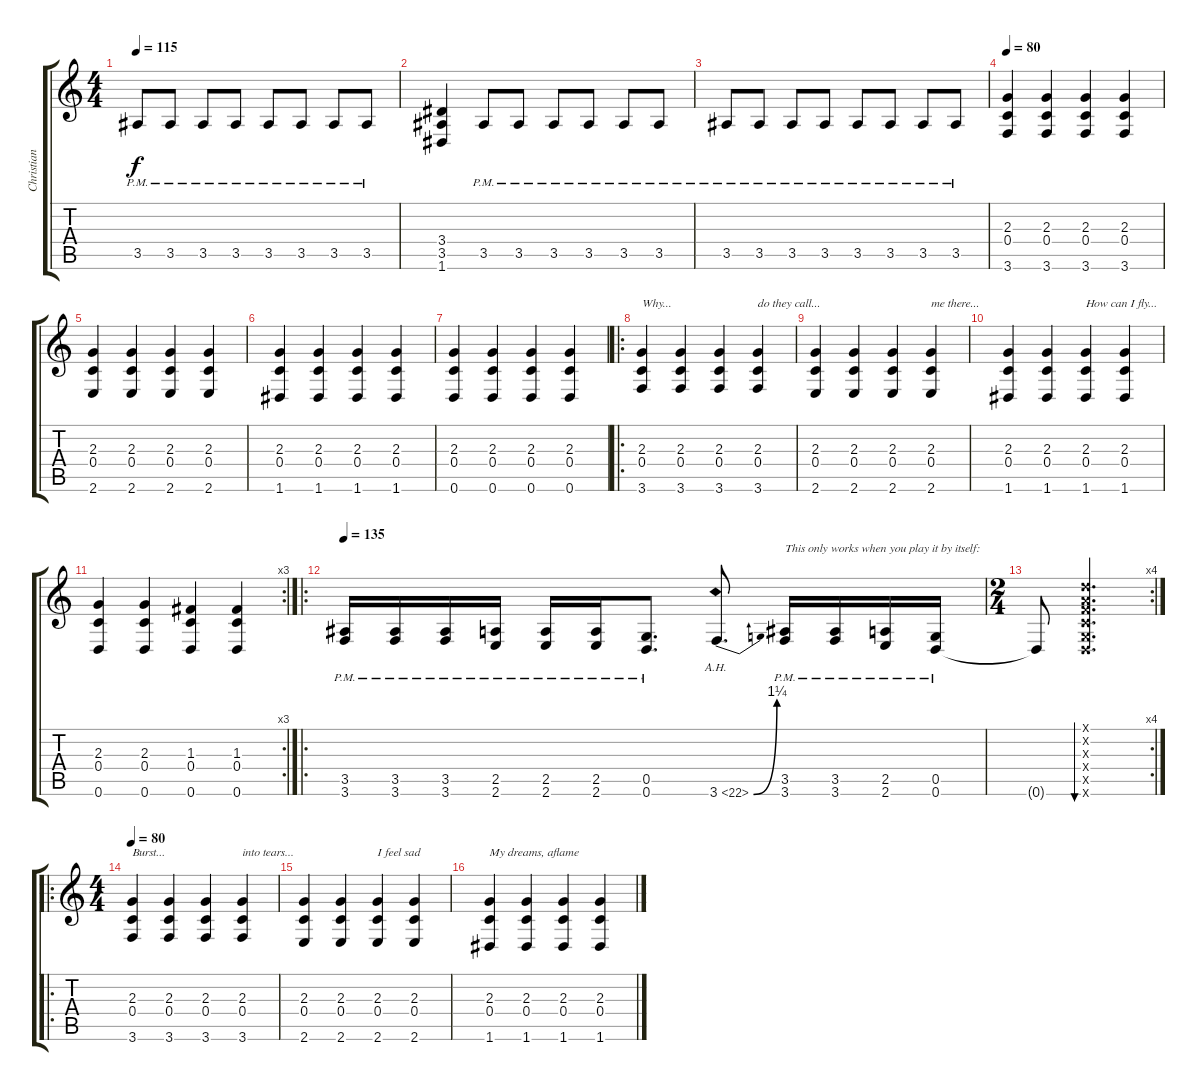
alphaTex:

\track ("Christian Andreu" "Christian ") {instrument distortionguitar}
\staff {score tabs}
\tuning (D4 A3 F3 C3 G2 D2) {hide}
\ts (4 4)
\tempo 115
\clef g2
\ks c
3.5{pm}.8{dy f} 3.5{pm}.8 3.5{pm}.8 3.5{pm}.8 3.5{pm}.8 3.5{pm}.8 3.5{pm}.8 3.5{pm}.8 |
(3.4 3.5 1.6).4 3.5{pm}.8 3.5{pm}.8 3.5{pm}.8 3.5{pm}.8 3.5{pm}.8 3.5{pm}.8 |
3.5{pm}.8 3.5{pm}.8 3.5{pm}.8 3.5{pm}.8 3.5{pm}.8 3.5{pm}.8 3.5{pm}.8 3.5{pm}.8 |
\tempo 80
(2.3 0.4 3.6).4 (2.3 0.4 3.6).4 (2.3 0.4 3.6).4 (2.3 0.4 3.6).4 |
(2.3 0.4 2.6).4 (2.3 0.4 2.6).4 (2.3 0.4 2.6).4 (2.3 0.4 2.6).4 |
(2.3 0.4 1.6).4 (2.3 0.4 1.6).4 (2.3 0.4 1.6).4 (2.3 0.4 1.6).4 |
(2.3 0.4 0.6).4 (2.3 0.4 0.6).4 (2.3 0.4 0.6).4 (2.3 0.4 0.6).4 |
\ro
(2.3 0.4 3.6).4{txt "Why..."} (2.3 0.4 3.6).4 (2.3 0.4 3.6).4 (2.3 0.4 3.6).4{txt "do they call..."} |
(2.3 0.4 2.6).4 (2.3 0.4 2.6).4 (2.3 0.4 2.6).4 (2.3 0.4 2.6).4{txt "me there..."} |
(2.3 0.4 1.6).4 (2.3 0.4 1.6).4 (2.3 0.4 1.6).4{txt "How can I fly..."} (2.3 0.4 1.6).4 |
\rc 3
(2.3 0.4 0.6).4 (2.3 0.4 0.6).4 (1.3 0.4 0.6).4 (1.3 0.4 0.6).4 |
\ro
\tempo 135
(3.5{pm} 3.6{pm}).16{instrument distortionguitar} (3.5{pm} 3.6{pm}).16 (3.5{pm} 3.6{pm}).16 (2.5{pm} 2.6{pm}).16 (2.5{pm} 2.6{pm}).16 (2.5{pm} 2.6{pm}).16 (0.5{pm} 0.6{pm}).8{d} 3.6{be (bend 0 0 60 5) ah 19}.8{d} (3.5{pm} 3.6{pm}).16{txt "This only works when you play it by itself:"} (3.5{pm} 3.6{pm}).16 (2.5{pm} 2.6{pm}).16 (0.5{pm} 0.6{pm}).16 |
\rc 4
\ts (2 4)
0.6{t}.8 (0.1{x} 0.2{x} 0.3{x} 0.4{x} 0.5{x} 0.6{x}).4{d bu 480 instrument guitarharmonics} |
\ro
\ts (4 4)
\tempo 80
(2.3 0.4 3.6).4{txt "Burst..." instrument distortionguitar} (2.3 0.4 3.6).4 (2.3 0.4 3.6).4 (2.3 0.4 3.6).4{txt "into tears..."} |
(2.3 0.4 2.6).4 (2.3 0.4 2.6).4 (2.3 0.4 2.6).4{txt "I feel sad"} (2.3 0.4 2.6).4 |
(2.3 0.4 1.6).4{txt "My dreams, aflame"} (2.3 0.4 1.6).4 (2.3 0.4 1.6).4 (2.3 0.4 1.6).4
